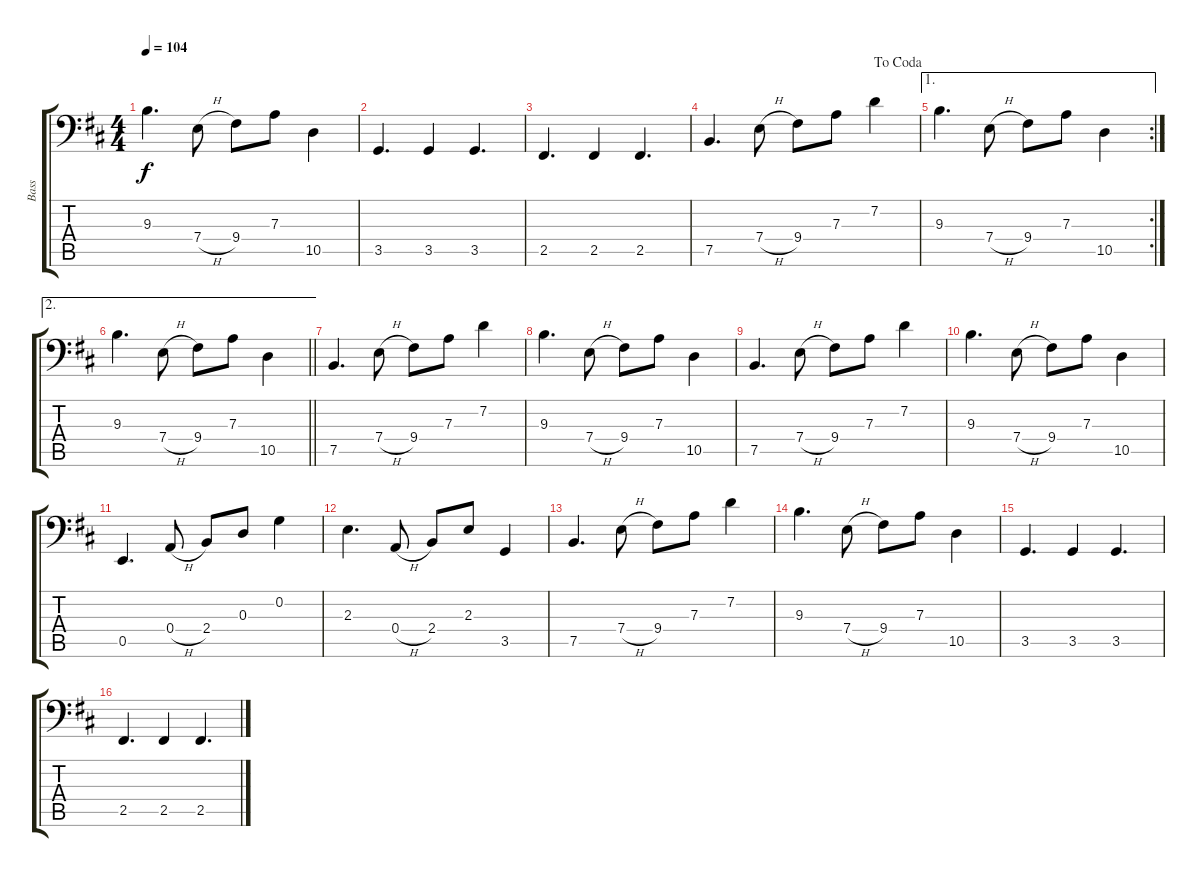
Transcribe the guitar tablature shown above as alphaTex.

\track ("Bass" "Bass") {instrument electricbassfinger}
\staff {score tabs}
\tuning (C3 G2 D2 A1 E1 B0) {hide}
\ts (4 4)
\tempo 104
\clef f4
\ks d
9.3.4{d dy f} 7.4{h}.8 9.4.8 7.3.8 10.5.4 |
3.5.4{d} 3.5.4 3.5.4{d} |
2.5.4{d} 2.5.4 2.5.4{d} |
\jump dacoda
7.5.4{d} 7.4{h}.8 9.4.8 7.3.8 7.2.4 |
\ae 1
\rc 2
9.3.4{d} 7.4{h}.8 9.4.8 7.3.8 10.5.4 |
\ae 2
\barLineRight lightlight
9.3.4{d} 7.4{h}.8 9.4.8 7.3.8 10.5.4 |
7.5.4{d} 7.4{h}.8 9.4.8 7.3.8 7.2.4 |
9.3.4{d} 7.4{h}.8 9.4.8 7.3.8 10.5.4 |
7.5.4{d} 7.4{h}.8 9.4.8 7.3.8 7.2.4 |
9.3.4{d} 7.4{h}.8 9.4.8 7.3.8 10.5.4 |
0.5.4{d} 0.4{h}.8 2.4.8 0.3.8 0.2.4 |
2.3.4{d} 0.4{h}.8 2.4.8 2.3.8 3.5.4 |
7.5.4{d} 7.4{h}.8 9.4.8 7.3.8 7.2.4 |
9.3.4{d} 7.4{h}.8 9.4.8 7.3.8 10.5.4 |
3.5.4{d} 3.5.4 3.5.4{d} |
2.5.4{d} 2.5.4 2.5.4{d}
